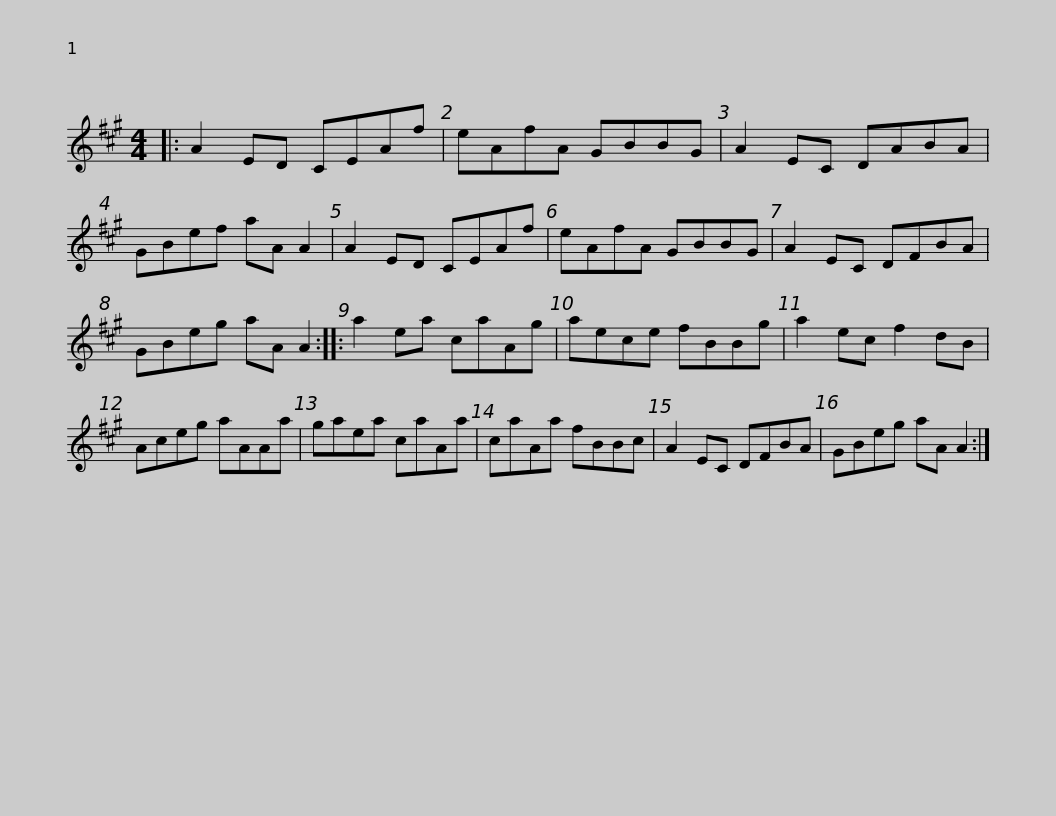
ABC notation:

X:1
L:1/8
M:4/4
I:linebreak $
K:A
V:1 treble
V:1
|: A2 ED CEAf | eAfA GBBG | A2 EC DABA | GBef aA A2 | A2 ED CEAf |$ %5
 eAfA GBBG | A2 EC DFBA | GBeg aA A2 :: a2 ea caAg | aece fBBg | %10
 a2 ec f2 dB |$ Aceg aAAa | gaea caAa | caAa fBBc | A2 EC DFBA | %15
 GBeg aA A2 :| %16
